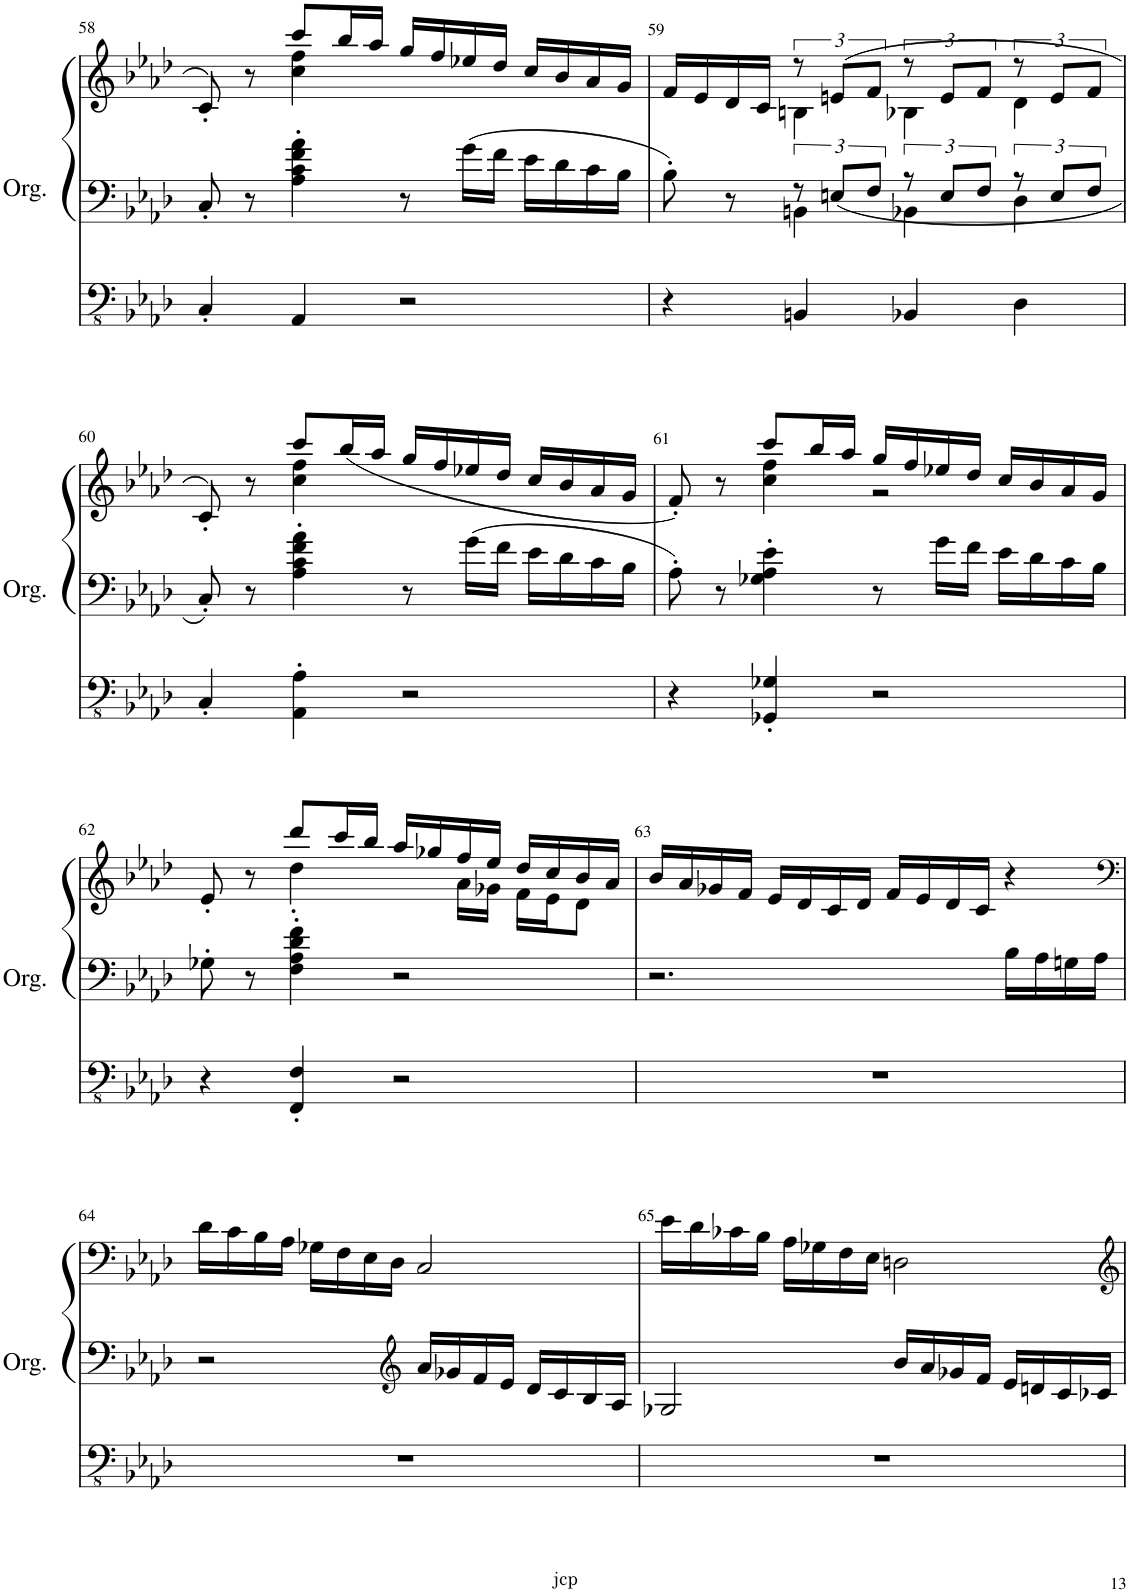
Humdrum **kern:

**kern	**kern	**kern
*part1	*part1	*part1
*staff3	*staff2	*staff1
*I"Orgue à tuyaux	*	*
*I'Org.	*	*
!!LO:PB:g=z
*clefFv4	*clefF4	*clefG2
*k[b-e-a-d-]	*k[b-e-a-d-]	*k[b-e-a-d-]
*M4/4	*M4/4	*M4/4
*met(c)	*met(c)	*met(c)
=58	=58	=58
*	*	*^
4CC'/	8C'/	8c'/	4ryy
.	8r	8r	.
4AAA-/	4A-\' 4c\' 4f\' 4a-\'	8ccc/L	4cc\ 4ff\
.	.	16bb-/L	.
.	.	16aa-/JJ	.
2r	8r	16gg/LL	2ryy
.	.	16ff/	.
.	16g\LL	16ee-X/	.
.	16f\JJ	16dd-/JJ	.
.	16e-\LL	16cc/LL	.
.	16d-\	16b-/	.
.	16c\	16a-/	.
.	16B-\JJ	16g/JJ	.
=59	=59	=59	=59
*	*^	*	*
4r	8B-'\	4ryy	16f/LL	4ryy
.	.	.	16e-/	.
.	8r	.	16d-/	.
.	.	.	16c/JJ	.
4BBBn/	12r	4BBn\	12r	4Bn\
.	12En/L	.	(12en/L	.
.	12F/J	.	12f/J	.
4BBB-X/	12r	4BB-X\	12r	4B-X\
.	12E/L	.	12e/L	.
.	12F/J	.	12f/J	.
4DD-\	12r	4D-\	12r	4d-\
.	12E/L	.	12e/L	.
.	12F/J	.	12f/J	.
*	*v	*v	*	*
!!LO:LB:g=z	!!
=60	=60	=60	=60
4CC'/	8C'/	8c'/)	4ryy
.	8r	8r	.
4AAA-\' 4AA-\'	4A-\' 4c\' 4f\' 4a-\'	8ccc/L	4cc\ 4ff\
.	.	(<16bb-/L	.
.	.	16aa-/JJ	.
2r	8r	16gg/LL	2ryy
.	.	16ff/	.
.	16g\LL	16ee-X/	.
.	16f\JJ	16dd-/JJ	.
.	16e-\LL	16cc/LL	.
.	16d-\	16b-/	.
.	16c\	16a-/	.
.	16B-\JJ	16g/JJ	.
=61	=61	=61	=61
4r	8A-'\	8f'/)	4ryy
.	8r	8r	.
4GGG-X/' 4GG-X/'	4G-X\' 4A-\' 4e-\'	8ccc/L	4cc\ 4ff\
.	.	16bb-/L	.
.	.	16aa-/JJ	.
2r	8r	16gg/LL	2r
.	.	16ff/	.
.	16g\LL	16ee-X/	.
.	16f\JJ	16dd-/JJ	.
.	16e-\LL	16cc/LL	.
.	16d-\	16b-/	.
.	16c\	16a-/	.
.	16B-\JJ	16g/JJ	.
!!LO:LB:g=z	!!
=62	=62	=62	=62
4r	8G-X'\	8e-'/	4ryy
.	8r	8r	.
4FFF/' 4FF/'	4F\' 4A-\' 4d-\' 4f\'	8ddd-/L	4dd-'\
.	.	16ccc/L	.
.	.	16bb-/JJ	.
2r	2r	16aa-/LL	8ryy
.	.	16gg-X/	.
.	.	16ff/	16a-\LL
.	.	16ee-/JJ	16g-X\JJ
.	.	16dd-/LL	16f\LL
.	.	16cc/	16e-\J
.	.	16b-/	8d-\J
.	.	16a-/JJ	.
*	*	*v	*v
=63	=63	=63
1r	2.r	16b-/LL
.	.	16a-/
.	.	16g-X/
.	.	16f/JJ
.	.	16e-/LL
.	.	16d-/
.	.	16c/
.	.	16d-/JJ
.	.	16f/LL
.	.	16e-/
.	.	16d-/
.	.	16c/JJ
.	16B-\LL	4r
.	16A-\	.
.	16Gn\	.
.	16A-\JJ	.
!!LO:LB:g=z
=64	=64	=64
*	*	*clefF4
1r	2r	16d-\LL
.	.	16c\
.	.	16B-\
.	.	16A-\JJ
.	.	16G-X\LL
.	.	16F\
.	.	16E-\
.	.	16D-\JJ
*	*clefG2	*
.	16a-/LL	2C/
.	16g-X/	.
.	16f/	.
.	16e-/JJ	.
.	16d-/LL	.
.	16c/	.
.	16B-/	.
.	16A-/JJ	.
=65	=65	=65
1r	2G-X/	16e-\LL
.	.	16d-\
.	.	16c-X\
.	.	16B-\JJ
.	.	16A-\LL
.	.	16G-X\
.	.	16F\
.	.	16E-\JJ
.	16b-/LL	2Dn\
.	16a-/	.
.	16g-X/	.
.	16f/JJ	.
.	16e-/LL	.
.	16dn/	.
.	16c/	.
.	16c-X/JJ	.
=	=	=
*-	*-	*-
